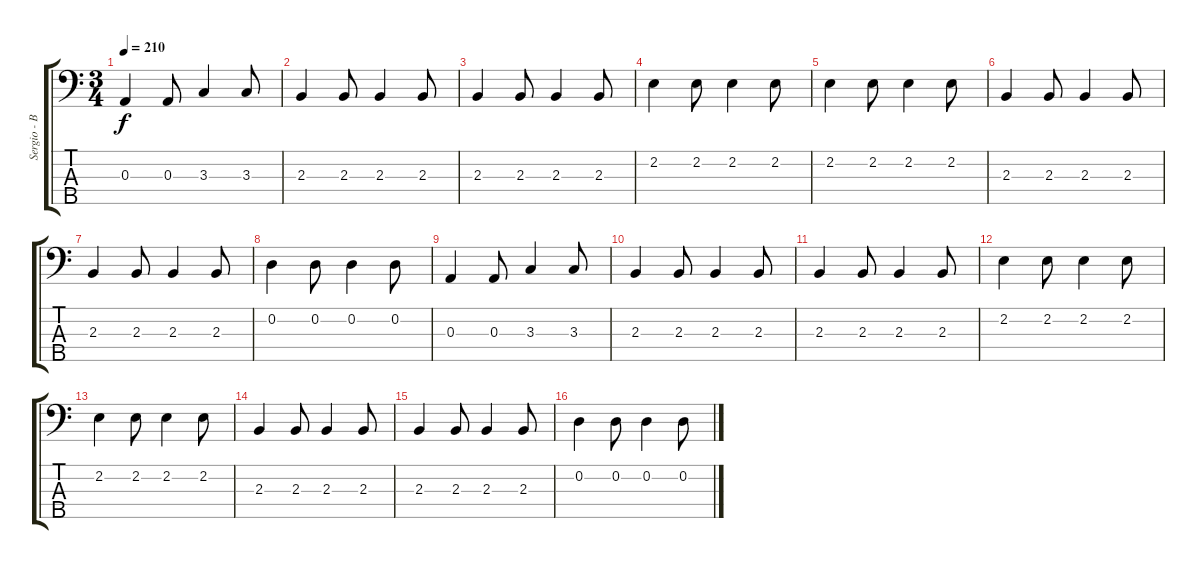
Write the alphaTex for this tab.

\track ("Sergio - Bajo" "Sergio - B") {instrument electricbassfinger}
\staff {score tabs}
\tuning (G2 D2 A1 E1 B0) {hide}
\ts (3 4)
\tempo 210
\clef f4
\ks c
0.3.4{dy f} 0.3.8 3.3.4 3.3.8 |
2.3.4 2.3.8 2.3.4 2.3.8 |
2.3.4 2.3.8 2.3.4 2.3.8 |
2.2.4 2.2.8 2.2.4 2.2.8 |
2.2.4 2.2.8 2.2.4 2.2.8 |
2.3.4 2.3.8 2.3.4 2.3.8 |
2.3.4 2.3.8 2.3.4 2.3.8 |
0.2.4 0.2.8 0.2.4 0.2.8 |
0.3.4 0.3.8 3.3.4 3.3.8 |
2.3.4 2.3.8 2.3.4 2.3.8 |
2.3.4 2.3.8 2.3.4 2.3.8 |
2.2.4 2.2.8 2.2.4 2.2.8 |
2.2.4 2.2.8 2.2.4 2.2.8 |
2.3.4 2.3.8 2.3.4 2.3.8 |
2.3.4 2.3.8 2.3.4 2.3.8 |
0.2.4 0.2.8 0.2.4 0.2.8
